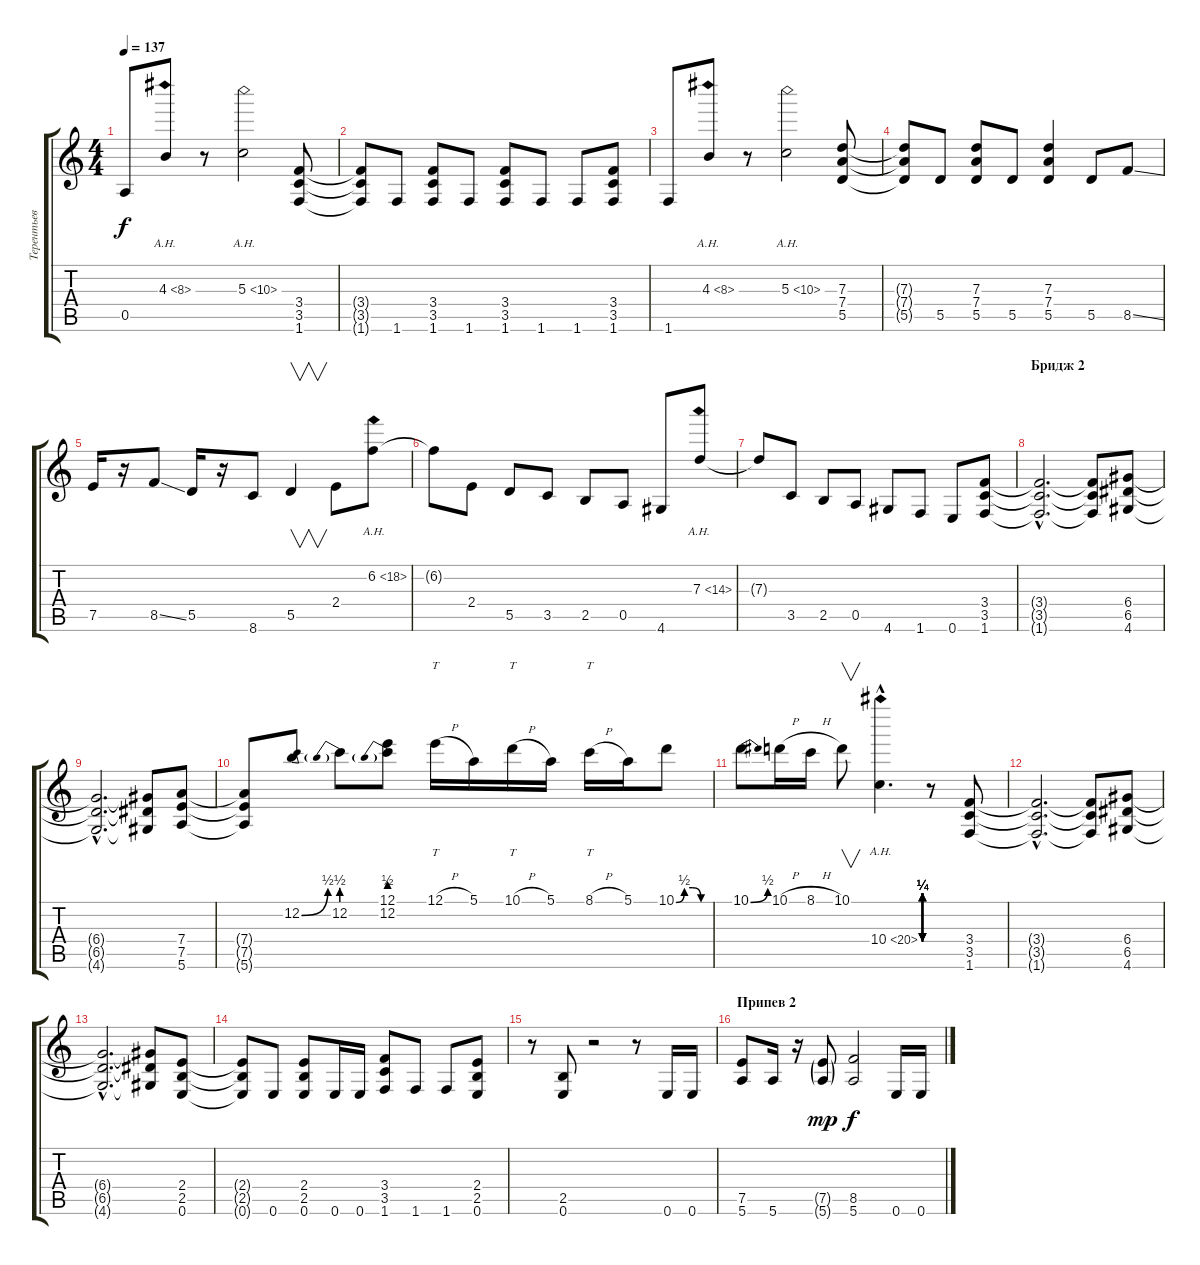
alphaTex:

\track ("Терентьев" "Терентьев") {instrument overdrivenguitar}
\staff {score tabs}
\tuning (E4 B3 G3 D3 A2 E2) {hide}
\ts (4 4)
\tempo 137
\clef g2
\ks c
0.5.8{dy f} 4.3{ah 4}.8 r.8 5.3{ah 5}.2 (3.4 3.5 1.6).8 |
(3.4{t} 3.5{t} 1.6{t}).8 1.6.8 (3.4 3.5 1.6).8 1.6.8 (3.4 3.5 1.6).8 1.6.8 1.6.8 (3.4 3.5 1.6).8 |
1.6.8 4.3{ah 4}.8 r.8 5.3{ah 5}.2 (7.3 7.4 5.5).8 |
(7.3{t} 7.4{t} 5.5{t}).8 5.5.8 (7.3 7.4 5.5).8 5.5.8 (7.3 7.4 5.5).4 5.5.8 8.5{ss}.8 |
7.5.16 r.16 8.5{ss}.8 5.5.16 r.16 8.6.8 5.5.4{v} 2.4.8 6.2{ah 12}.8 |
6.2{t}.8 2.4.8 5.5.8 3.5.8 2.5.8 0.5.8 4.6.8 7.3{ah 7}.8 |
7.3{t}.8 3.5.8 2.5.8 0.5.8 4.6.8 1.6.8 0.6.8 (3.4 3.5 1.6).8 |
\section ("" "Бридж 2")
(3.4{hac t} 3.5{hac t} 1.6{hac t}).2{d} (3.4{t} 3.5{t} 1.6{t}).8 (6.4 6.5 4.6).8 |
(6.4{hac t} 6.5{hac t} 4.6{hac t}).2{d} (6.4{t} 6.5{t} 4.6{t}).8 (7.4 7.5 5.6).8 |
(7.4{t} 7.5{t} 5.6{t}).8 12.2{be (bend 0 0 60 2)}.8 12.2{be (prebend 0 2 60 2)}.8 (12.1 12.2{be (prebend 0 2 60 2)}).8 12.1{h}.16{tt} 5.1.16 10.1{h}.16{tt} 5.1.16 8.1{h}.16{tt} 5.1.16 10.1{be (custom 0 0 15 2 30 2 45 0 60 0)}.8 |
10.1{be (bend 0 0 60 2)}.8 10.1{h}.16 8.1{h}.16 10.1.8{v} 10.4{be (custom 0 0 7 1 15 0 22 1 30 0 38 1 45 0 52 1 60 0) ah 10 hac}.4{d} r.8 (3.4 3.5 1.6).8 |
(3.4{hac t} 3.5{hac t} 1.6{hac t}).2{d} (3.4{t} 3.5{t} 1.6{t}).8 (6.4 6.5 4.6).8 |
(6.4{hac t} 6.5{hac t} 4.6{hac t}).2{d} (6.4{t} 6.5{t} 4.6{t}).8 (2.4 2.5 0.6).8 |
(2.4{t} 2.5{t} 0.6{t}).8 0.6.8 (2.4 2.5 0.6).8 0.6.16 0.6.16 (3.4 3.5 1.6).8 1.6.8 1.6.8 (2.4 2.5 0.6).8 |
r.8 (2.5 0.6).8 r.2 r.8 0.6.16 0.6.16 |
\section ("" "Припев 2")
(7.5 5.6).8 5.6.16 r.16 (7.5{g} 5.6{g}).8{dy mp} (8.5 5.6).2{dy f} 0.6.16 0.6.16
